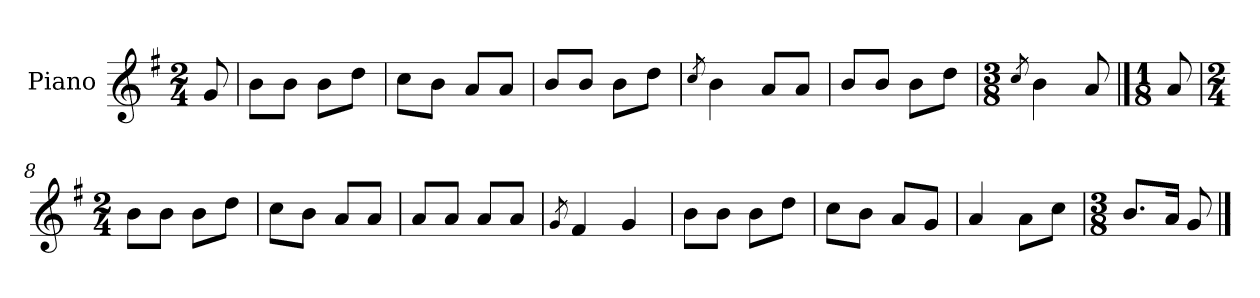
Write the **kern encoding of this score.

**kern
*part1
*staff1
*I"Piano
*I'Pno.
*clefG2
*k[f#]
*M2/4
=
8g/
=1
8b\L
8b\J
8b\L
8dd\J
=2
8cc\L
8b\J
8a/L
8a/J
=3
8b/L
8b/J
8b\L
8dd\J
=4
8qcc/
4b\
8a/L
8a/J
=5
8b/L
8b/J
8b\L
8dd\J
=6
*M3/8
8qcc/
4b\
8a/
==7
*M1/8
8a/
=8
*M2/4
8b\L
8b\J
8b\L
8dd\J
!!LO:LB:g=z
=9
8cc\L
8b\J
8a/L
8a/J
=10
8a/L
8a/J
8a/L
8a/J
=11
8qg/
4f#/
4g/
=12
8b\L
8b\J
8b\L
8dd\J
=13
8cc\L
8b\J
8a/L
8g/J
=14
4a/
8a\L
8cc\J
=15
*M3/8
8.b/L
16a/Jk
8g/
==
*-
